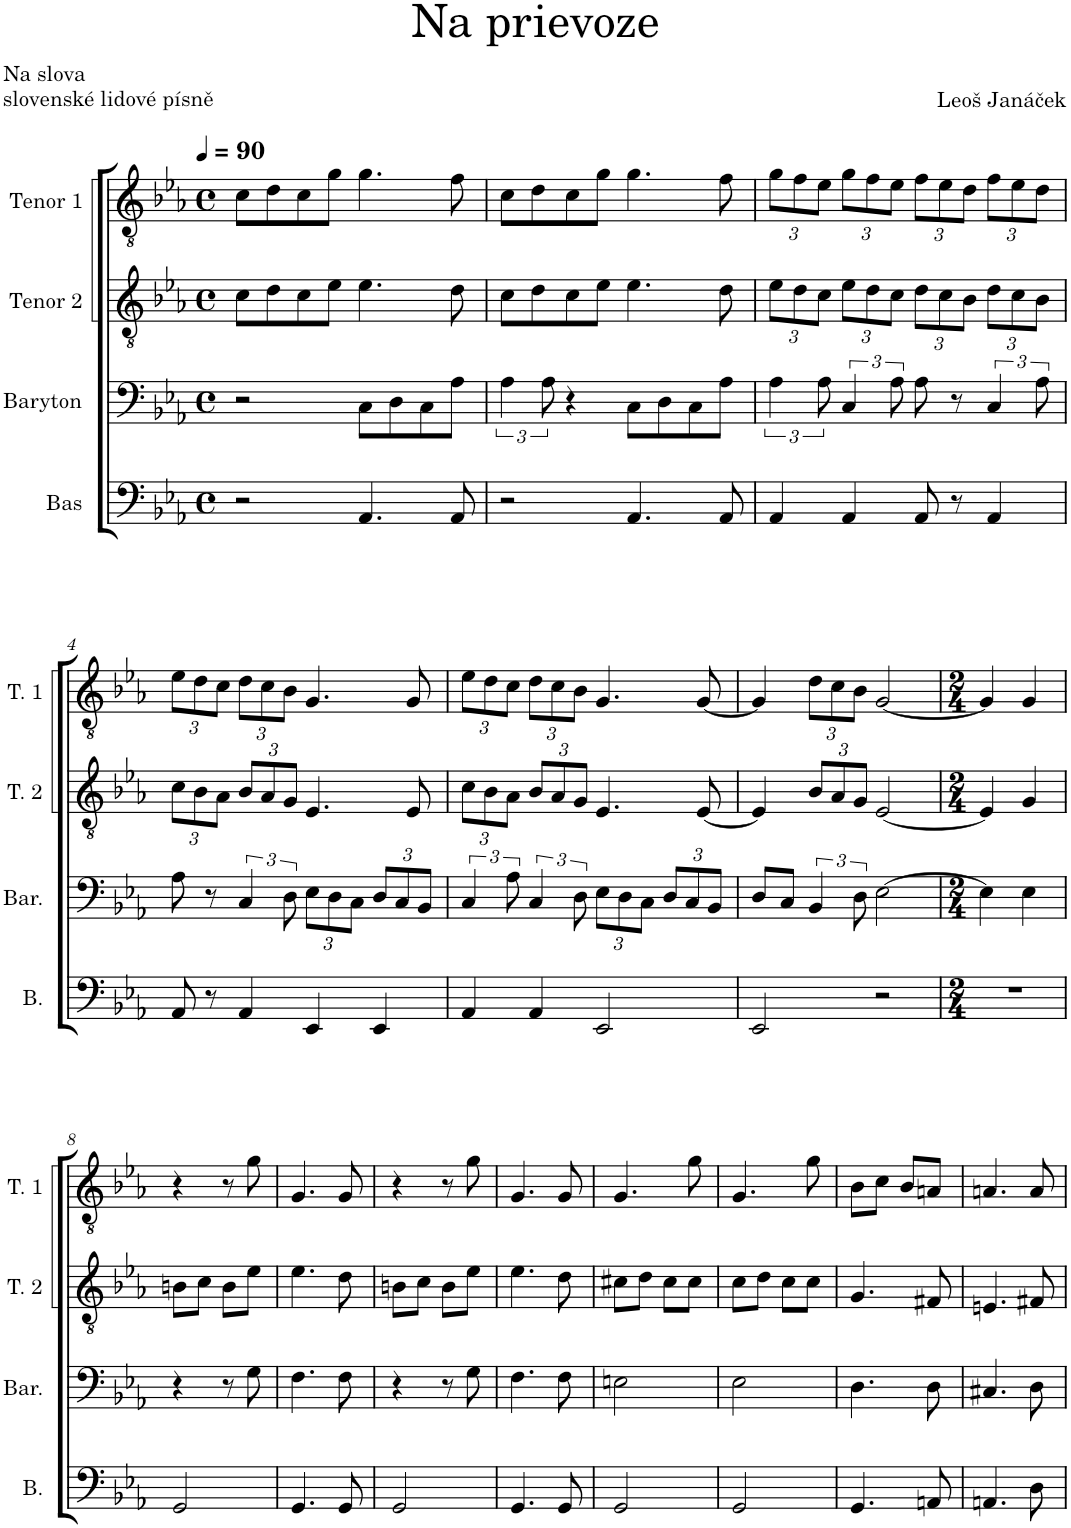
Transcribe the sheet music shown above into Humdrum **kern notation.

**kern	**kern	**kern	**kern
*part4	*part3	*part2	*part1
*staff4	*staff3	*staff2	*staff1
*I"Bas	*I"Baryton	*I"Tenor 2	*I"Tenor 1
*I'B.	*I'Bar.	*I'T. 2	*I'T. 1
*clefF4	*clefF4	*clefGv2	*clefGv2
*k[b-e-a-]	*k[b-e-a-]	*k[b-e-a-]	*k[b-e-a-]
*M4/4	*M4/4	*M4/4	*M4/4
*met(c)	*met(c)	*met(c)	*met(c)
*MM90	*MM90	*MM90	*MM90
=1	=1	=1	=1
2r	2r	8c\L	8c\L
.	.	8d\	8d\
.	.	8c\	8c\
.	.	8e-\J	8g\J
4.AA-/	8C\L	4.e-\	4.g\
.	8D\	.	.
.	8C\	.	.
8AA-/	8A-\J	8d\	8f\
=2	=2	=2	=2
2r	6A-\	8c\L	8c\L
.	.	8d\	8d\
.	12A-\	.	.
.	4r	8c\	8c\
.	.	8e-\J	8g\J
4.AA-/	8C\L	4.e-\	4.g\
.	8D\	.	.
.	8C\	.	.
8AA-/	8A-\J	8d\	8f\
=3	=3	=3	=3
*	*	*Xbrackettup	*Xbrackettup
4AA-/	6A-\	12e-\L	12g\L
.	.	12d\	12f\
.	12A-\	12c\J	12e-\J
4AA-/	6C/	12e-\L	12g\L
.	.	12d\	12f\
.	12A-\	12c\J	12e-\J
8AA-/	8A-\	12d\L	12f\L
.	.	12c\	12e-\
8r	8r	.	.
.	.	12B-\J	12d\J
4AA-/	6C/	12d\L	12f\L
.	.	12c\	12e-\
.	12A-\	12B-\J	12d\J
!!LO:LB:g=z
=4	=4	=4	=4
8AA-/	8A-\	12c\L	12e-\L
.	.	12B-\	12d\
8r	8r	.	.
.	.	12A-\J	12c\J
4AA-/	6C/	12B-/L	12d\L
.	.	12A-/	12c\
.	12D\	12G/J	12B-\J
*	*Xbrackettup	*	*
4EE-/	12E-\L	4.E-/	4.G/
.	12D\	.	.
.	12C\J	.	.
4EE-/	12D/L	.	.
.	12C/	.	.
.	.	8E-/	8G/
.	12BB-/J	.	.
=5	=5	=5	=5
*	*brackettup	*	*
4AA-/	6C/	12c\L	12e-\L
.	.	12B-\	12d\
.	12A-\	12A-\J	12c\J
4AA-/	6C/	12B-/L	12d\L
.	.	12A-/	12c\
.	12D\	12G/J	12B-\J
*	*Xbrackettup	*	*
2EE-/	12E-\L	4.E-/	4.G/
.	12D\	.	.
.	12C\J	.	.
.	12D/L	.	.
.	12C/	.	.
.	.	[8E-/	[8G/
.	12BB-/J	.	.
=6	=6	=6	=6
2EE-/	8D/L	4E-/]	4G/]
.	8C/J	.	.
*	*brackettup	*	*
.	6BB-/	12B-/L	12d\L
.	.	12A-/	12c\
.	12D\	12G/J	12B-\J
2r	[2E-\	[2E-/	[2G/
=7	=7	=7	=7
*M2/4	*M2/4	*M2/4	*M2/4
2r	4E-\]	4E-/]	4G/]
.	4E-\	4G/	4G/
!!LO:LB:g=z
=8	=8	=8	=8
2GG/	4r	8Bn\L	4r
.	.	8c\J	.
.	8r	8B\L	8r
.	8G\	8e-\J	8g\
=9	=9	=9	=9
4.GG/	4.F\	4.e-\	4.G/
8GG/	8F\	8d\	8G/
=10	=10	=10	=10
2GG/	4r	8Bn\L	4r
.	.	8c\J	.
.	8r	8B\L	8r
.	8G\	8e-\J	8g\
=11	=11	=11	=11
4.GG/	4.F\	4.e-\	4.G/
8GG/	8F\	8d\	8G/
=12	=12	=12	=12
2GG/	2En\	8c#X\L	4.G/
.	.	8d\J	.
.	.	8c#\L	.
.	.	8c#\J	8g\
=13	=13	=13	=13
2GG/	2E-\	8c\L	4.G/
.	.	8d\J	.
.	.	8c\L	.
.	.	8c\J	8g\
=14	=14	=14	=14
4.GG/	4.D\	4.G/	8B-\L
.	.	.	8c\J
.	.	.	8B-/L
8AAn/	8D\	8F#X/	8An/J
=15	=15	=15	=15
4.AAn/	4.C#X/	4.En/	4.An/
8D\	8D\	8F#X/	8A/
=	=	=	=
*-	*-	*-	*-
